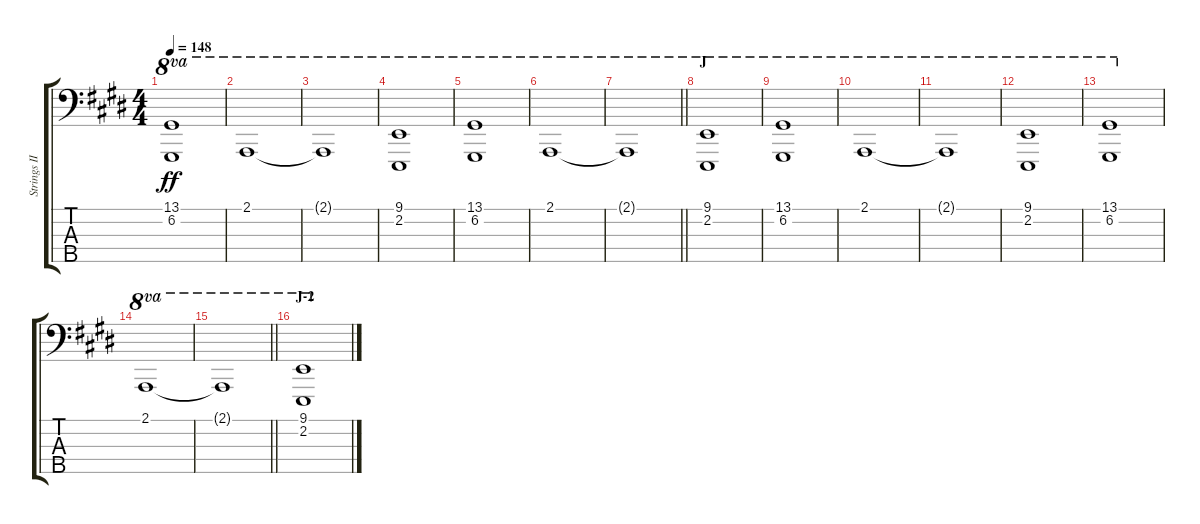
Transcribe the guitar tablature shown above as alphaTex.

\track ("Strings II" "Strings II") {instrument stringensemble1}
\staff {score tabs}
\tuning (G2 D2 A1 E1 B0) {hide}
\ts (4 4)
\tempo 148
\clef f4
\ks e
(13.1 6.2).1{ot 8va dy ff} |
2.1.1{ot 8va} |
2.1{t}.1{ot 8va} |
(9.1 2.2).1{ot 8va} |
(13.1 6.2).1{ot 8va} |
2.1.1{ot 8va} |
\barLineRight lightlight
2.1{t}.1{ot 8va} |
\section ("" "J")
(9.1 2.2).1{ot 8va} |
(13.1 6.2).1{ot 8va} |
2.1.1{ot 8va} |
2.1{t}.1{ot 8va} |
(9.1 2.2).1{ot 8va} |
(13.1 6.2).1{ot 8va} |
2.1.1{ot 8va} |
\barLineRight lightlight
2.1{t}.1{ot 8va} |
\section ("" "J-2")
(9.1 2.2).1{ot 8va}
